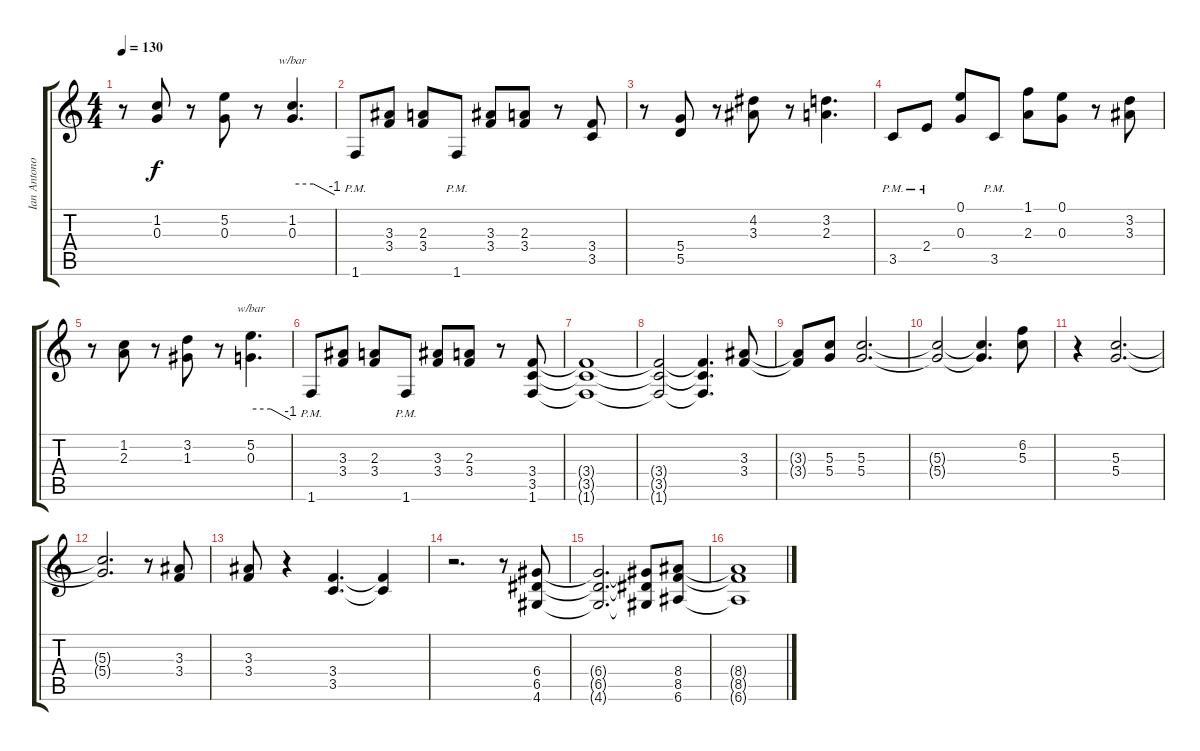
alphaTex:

\track ("Ian Antono" "Ian Antono") {instrument overdrivenguitar}
\staff {score tabs}
\tuning (E4 B3 G3 D3 A2 E2) {hide}
\ts (4 4)
\tempo 130
\clef g2
\ks c
r.8{dy f} (1.2 0.3).8 r.8 (5.2 0.3).8 r.8 (1.2 0.3).4{d tbe (custom default 0 0 30 0 60 -4)} |
1.6{pm}.8 (3.3 3.4).8 (2.3 3.4).8 1.6{pm}.8 (3.3 3.4).8 (2.3 3.4).8 r.8 (3.4 3.5).8 |
r.8 (5.4 5.5).8 r.8 (4.2 3.3).8 r.8 (3.2 2.3).4{d} |
3.5{pm}.8 2.4{pm}.8 (0.1 0.3).8 3.5{pm}.8 (1.1 2.3).8 (0.1 0.3).8 r.8 (3.2 3.3).8 |
r.8 (1.2 2.3).8 r.8 (3.2 1.3).8 r.8 (5.2 0.3).4{d tbe (custom default 0 0 30 0 60 -4)} |
1.6{pm}.8 (3.3 3.4).8 (2.3 3.4).8 1.6{pm}.8 (3.3 3.4).8 (2.3 3.4).8 r.8 (3.4 3.5 1.6).8 |
(3.4{t} 3.5{t} 1.6{t}).1 |
(3.4{t} 3.5{t} 1.6{t}).2 (3.4{t} 3.5{t} 1.6{t}).4{d} (3.3 3.4).8 |
(3.3{t} 3.4{t}).8 (5.3 5.4).8 (5.3 5.4).2{d} |
(5.3{t} 5.4{t}).2 (5.3{t} 5.4{t}).4{d} (6.2 5.3).8 |
r.4 (5.3 5.4).2{d} |
(5.3{t} 5.4{t}).2{d} r.8 (3.3 3.4).8 |
(3.3 3.4).8 r.4 (3.4 3.5).4{d} (3.4{t} 3.5{t}).4 |
r.2{d} r.8 (6.4 6.5 4.6).8 |
(6.4{t} 6.5{t} 4.6{t}).2{d} (6.4{t} 6.5{t} 4.6{t}).8 (8.4 8.5 6.6).8 |
(8.4{t} 8.5{t} 6.6{t}).1
